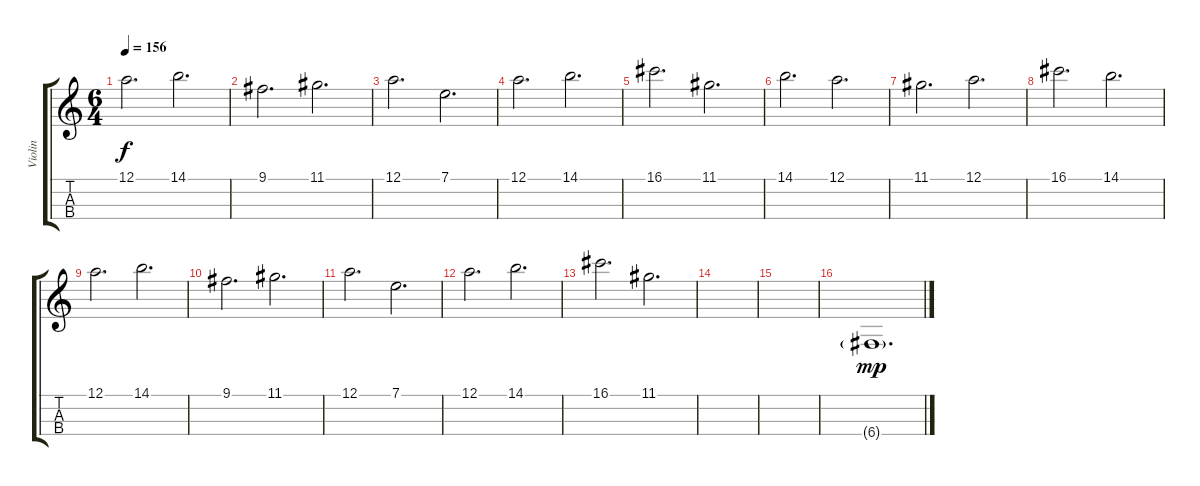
\track ("Violin" "Violin") {instrument tremolostrings}
\staff {score tabs}
\tuning (A4 D4 G3 C3) {hide}
\ts (6 4)
\tempo 156
\clef g2
\ks c
12.1.2{d dy f} 14.1.2{d} |
9.1.2{d} 11.1.2{d} |
12.1.2{d} 7.1.2{d} |
12.1.2{d} 14.1.2{d} |
16.1.2{d} 11.1.2{d} |
14.1.2{d balance 13} 12.1.2{d} |
11.1.2{d} 12.1.2{d} |
16.1.2{d} 14.1.2{d} |
12.1.2{d} 14.1.2{d} |
9.1.2{d} 11.1.2{d} |
12.1.2{d} 7.1.2{d} |
12.1.2{d} 14.1.2{d} |
16.1.2{d} 11.1.2{d} |
|
|
6.4{g}.1{d dy mp}
